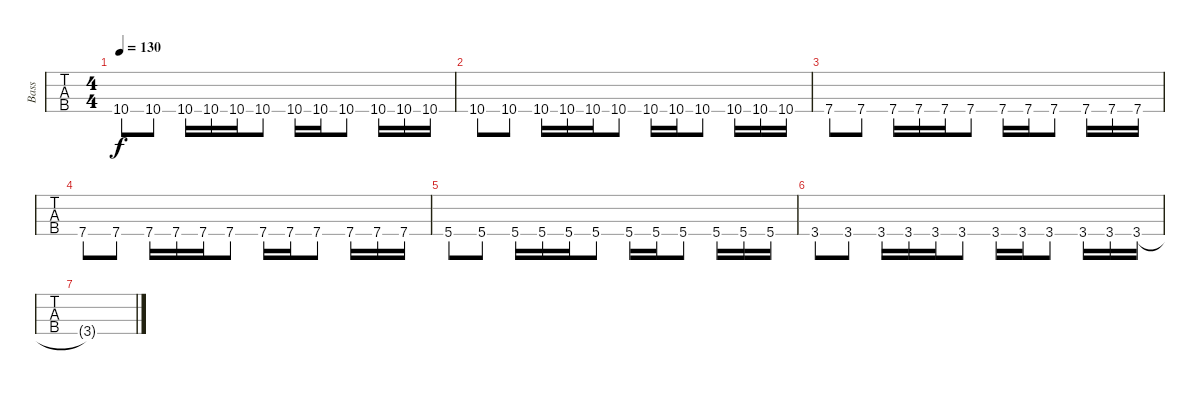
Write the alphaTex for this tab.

\track ("Bass" "Bass") {instrument electricbasspick}
\staff {tabs}
\tuning (G2 D2 A1 D1) {hide}
\ts (4 4)
\tempo 130
\clef f4
\ks c
10.4.8{dy f} 10.4.8 10.4.16 10.4.16 10.4.16 10.4.8 10.4.16 10.4.16 10.4.8 10.4.16 10.4.16 10.4.16 |
10.4.8 10.4.8 10.4.16 10.4.16 10.4.16 10.4.8 10.4.16 10.4.16 10.4.8 10.4.16 10.4.16 10.4.16 |
7.4.8 7.4.8 7.4.16 7.4.16 7.4.16 7.4.8 7.4.16 7.4.16 7.4.8 7.4.16 7.4.16 7.4.16 |
7.4.8 7.4.8 7.4.16 7.4.16 7.4.16 7.4.8 7.4.16 7.4.16 7.4.8 7.4.16 7.4.16 7.4.16 |
5.4.8 5.4.8 5.4.16 5.4.16 5.4.16 5.4.8 5.4.16 5.4.16 5.4.8 5.4.16 5.4.16 5.4.16 |
3.4.8 3.4.8 3.4.16 3.4.16 3.4.16 3.4.8 3.4.16 3.4.16 3.4.8 3.4.16 3.4.16 3.4.16 |
3.4{t}.1
